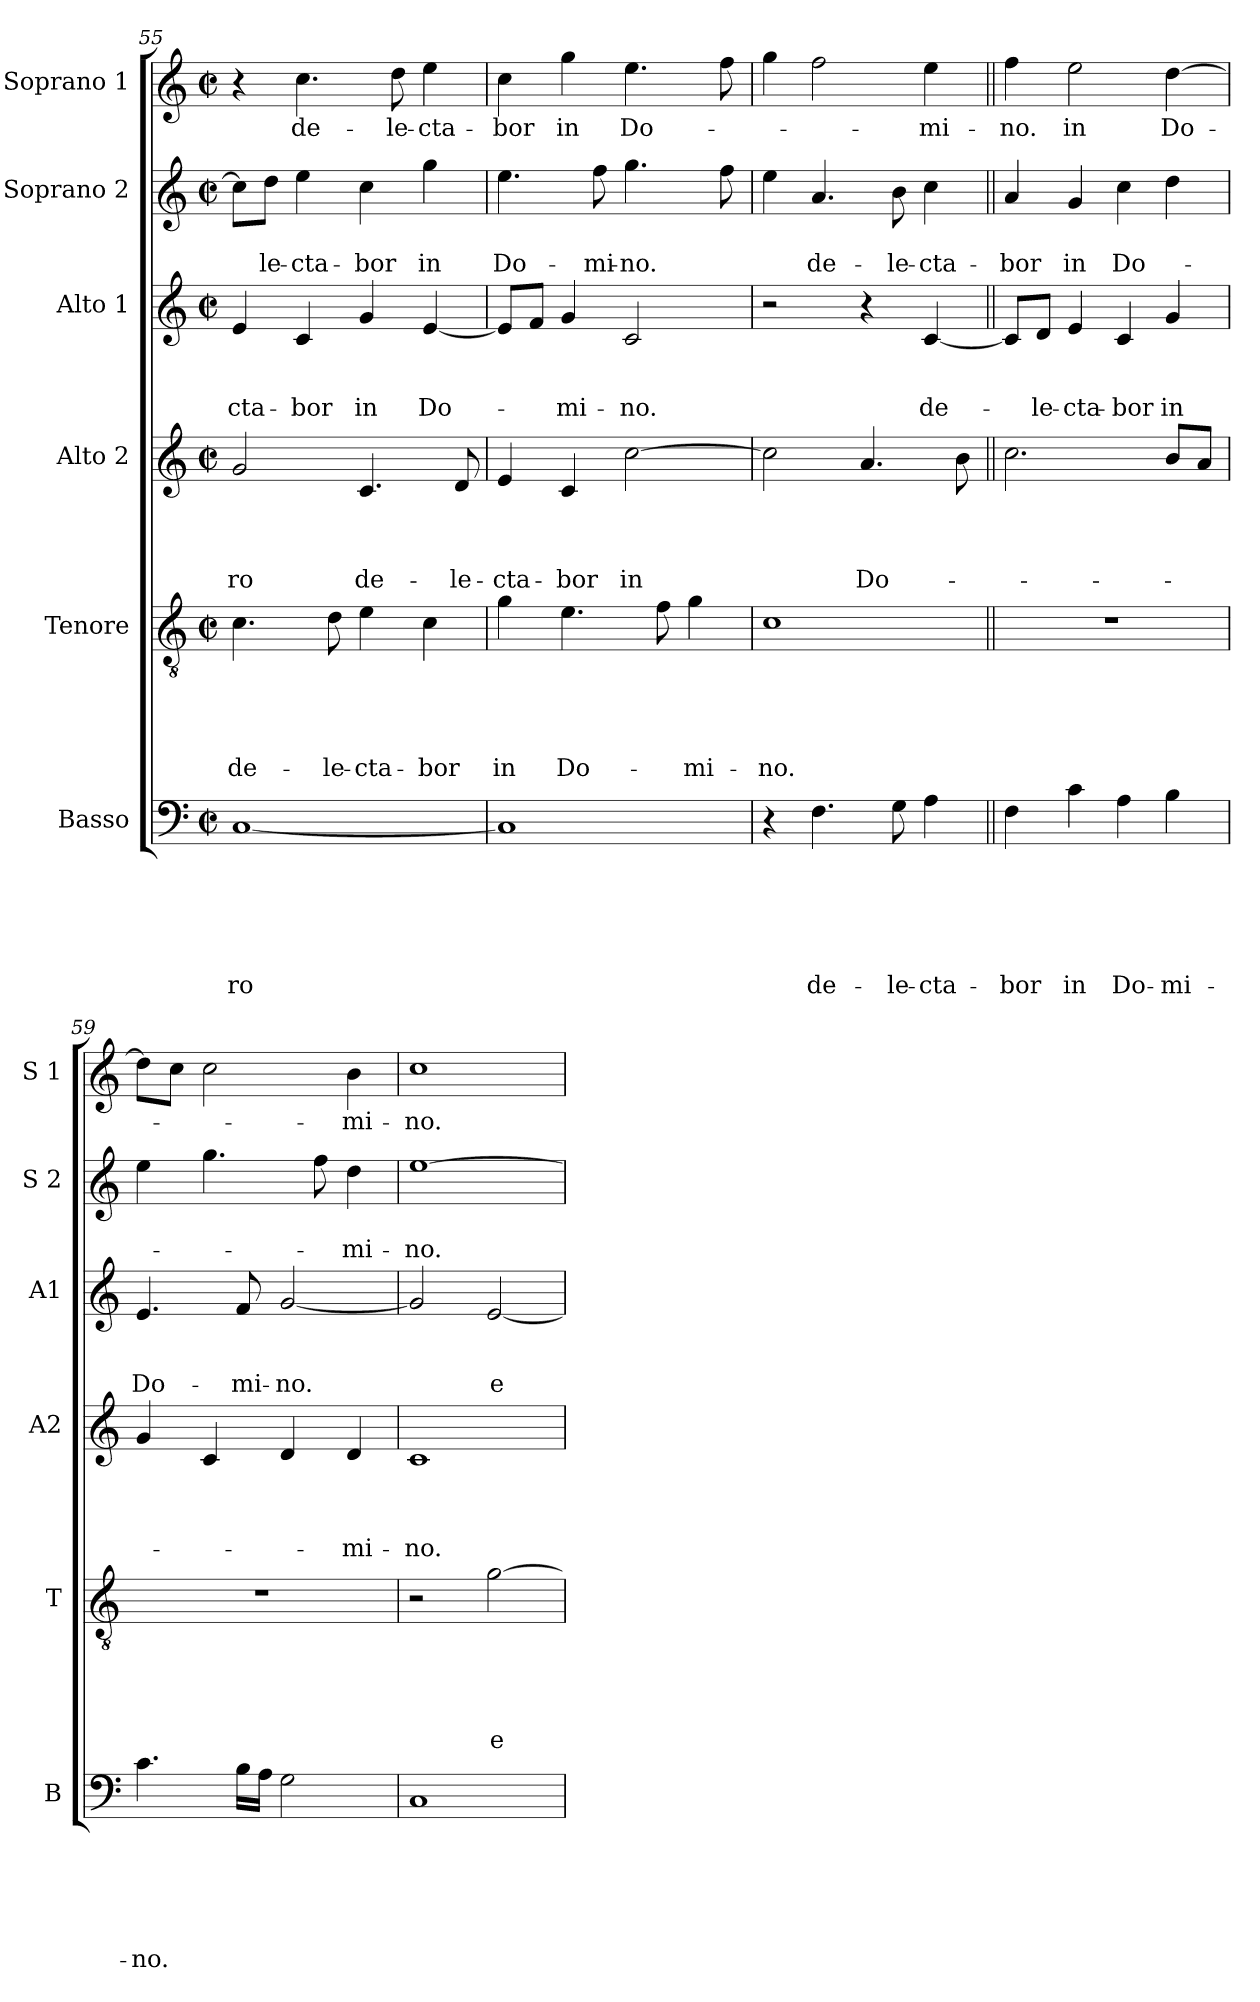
**kern	**text	**text	**text	**text	**text	**text	**kern	**text	**text	**text	**text	**text	**kern	**text	**text	**text	**text	**kern	**text	**text	**text	**kern	**text	**text	**kern	**text
*part6	*part6	*part6	*part6	*part6	*part6	*part6	*part5	*part5	*part5	*part5	*part5	*part5	*part4	*part4	*part4	*part4	*part4	*part3	*part3	*part3	*part3	*part2	*part2	*part2	*part1	*part1
*staff6	*staff6	*staff6	*staff6	*staff6	*staff6	*staff6	*staff5	*staff5	*staff5	*staff5	*staff5	*staff5	*staff4	*staff4	*staff4	*staff4	*staff4	*staff3	*staff3	*staff3	*staff3	*staff2	*staff2	*staff2	*staff1	*staff1
*I"Basso	*	*	*	*	*	*	*I"Tenore	*	*	*	*	*	*I"Alto 2	*	*	*	*	*I"Alto 1	*	*	*	*I"Soprano 2	*	*	*I"Soprano 1	*
*I'B	*	*	*	*	*	*	*I'T	*	*	*	*	*	*I'A2	*	*	*	*	*I'A1	*	*	*	*I'S 2	*	*	*I'S 1	*
*clefF4	*	*	*	*	*	*	*clefGv2	*	*	*	*	*	*clefG2	*	*	*	*	*clefG2	*	*	*	*clefG2	*	*	*clefG2	*
*k[]	*	*	*	*	*	*	*k[]	*	*	*	*	*	*k[]	*	*	*	*	*k[]	*	*	*	*k[]	*	*	*k[]	*
*C:	*	*	*	*	*	*	*C:	*	*	*	*	*	*C:	*	*	*	*	*C:	*	*	*	*C:	*	*	*C:	*
*M2/2	*	*	*	*	*	*	*M2/2	*	*	*	*	*	*M2/2	*	*	*	*	*M2/2	*	*	*	*M2/2	*	*	*M2/2	*
*met(c|)	*	*	*	*	*	*	*met(c|)	*	*	*	*	*	*met(c|)	*	*	*	*	*met(c|)	*	*	*	*met(c|)	*	*	*met(c|)	*
=55	=55	=55	=55	=55	=55	=55	=55	=55	=55	=55	=55	=55	=55	=55	=55	=55	=55	=55	=55	=55	=55	=55	=55	=55	=55	=55
!	!	!	!	!	!	!LO:LY:b	!	!	!	!	!	!LO:LY:b	!	!	!	!	!LO:LY:b	!	!	!	!LO:LY:b	!	!	!	!	!
[<1C	.	.	.	.	.	-ro	4.c\	.	.	.	.	de-	2g/	.	.	.	-ro	4e/	.	.	-cta-	8cc\L]	.	.	4r	.
!	!	!	!	!	!	!	!	!	!	!	!	!	!	!	!	!	!	!	!	!	!	!	!	!LO:LY:b	!	!
.	.	.	.	.	.	.	.	.	.	.	.	.	.	.	.	.	.	.	.	.	.	8dd\J	.	-le-	.	.
!	!	!	!	!	!	!	!	!	!	!	!	!	!	!	!	!	!	!	!	!	!LO:LY:b	!	!	!LO:LY:b:rj	!	!LO:LY:b
.	.	.	.	.	.	.	.	.	.	.	.	.	.	.	.	.	.	4c/	.	.	-bor	4ee\	.	-cta-	4.cc\	de-
!	!	!	!	!	!	!	!	!	!	!	!	!LO:LY:b	!	!	!	!	!	!	!	!	!	!	!	!	!	!
.	.	.	.	.	.	.	8d\	.	.	.	.	-le-	.	.	.	.	.	.	.	.	.	.	.	.	.	.
!	!	!	!	!	!	!	!	!	!	!	!	!LO:LY:b:rj	!	!	!	!	!LO:LY:b	!	!	!	!LO:LY:b	!	!	!LO:LY:b	!	!
.	.	.	.	.	.	.	4e\	.	.	.	.	-cta-	4.c/	.	.	.	de-	4g/	.	.	in	4cc\	.	-bor	.	.
!	!	!	!	!	!	!	!	!	!	!	!	!	!	!	!	!	!	!	!	!	!	!	!	!	!	!LO:LY:b
.	.	.	.	.	.	.	.	.	.	.	.	.	.	.	.	.	.	.	.	.	.	.	.	.	8dd\	-le-
!	!	!	!	!	!	!	!	!	!	!	!	!LO:LY:b	!	!	!	!	!	!	!	!	!LO:LY:b	!	!	!LO:LY:b	!	!LO:LY:b:rj
.	.	.	.	.	.	.	4c\	.	.	.	.	-bor	.	.	.	.	.	[<4e/	.	.	Do-	4gg\	.	in	4ee\	-cta-
!	!	!	!	!	!	!	!	!	!	!	!	!	!	!	!	!	!LO:LY:b	!	!	!	!	!	!	!	!	!
.	.	.	.	.	.	.	.	.	.	.	.	.	8d/	.	.	.	-le-	.	.	.	.	.	.	.	.	.
=56	=56	=56	=56	=56	=56	=56	=56	=56	=56	=56	=56	=56	=56	=56	=56	=56	=56	=56	=56	=56	=56	=56	=56	=56	=56	=56
!	!	!	!	!	!	!	!	!	!	!	!	!LO:LY:b	!	!	!	!	!LO:LY:b	!	!	!	!	!	!	!LO:LY:b	!	!LO:LY:b
1C]	.	.	.	.	.	.	4g\	.	.	.	.	in	4e/	.	.	.	-cta-	8e/L]	.	.	.	4.ee\	.	Do-	4cc\	-bor
.	.	.	.	.	.	.	.	.	.	.	.	.	.	.	.	.	.	8f/J	.	.	.	.	.	.	.	.
!	!	!	!	!	!	!	!	!	!	!	!	!LO:LY:b	!	!	!	!	!LO:LY:b	!	!	!	!LO:LY:b	!	!	!	!	!LO:LY:b
.	.	.	.	.	.	.	4.e\	.	.	.	.	Do-	4c/	.	.	.	-bor	4g/	.	.	-mi-	.	.	.	4gg\	in
!	!	!	!	!	!	!	!	!	!	!	!	!	!	!	!	!	!	!	!	!	!	!	!	!LO:LY:b	!	!
.	.	.	.	.	.	.	.	.	.	.	.	.	.	.	.	.	.	.	.	.	.	8ff\	.	-mi-	.	.
!	!	!	!	!	!	!	!	!	!	!	!	!	!	!	!	!	!LO:LY:b	!	!	!	!LO:LY:b	!	!	!LO:LY:b	!	!LO:LY:b
.	.	.	.	.	.	.	.	.	.	.	.	.	[>2cc\	.	.	.	in	2c/	.	.	-no.	4.gg\	.	-no.	4.ee\	Do-
.	.	.	.	.	.	.	8f\	.	.	.	.	.	.	.	.	.	.	.	.	.	.	.	.	.	.	.
!	!	!	!	!	!	!	!	!	!	!	!	!LO:LY:b	!	!	!	!	!	!	!	!	!	!	!	!	!	!
.	.	.	.	.	.	.	4g\	.	.	.	.	-mi-	.	.	.	.	.	.	.	.	.	.	.	.	.	.
.	.	.	.	.	.	.	.	.	.	.	.	.	.	.	.	.	.	.	.	.	.	8ff\	.	.	8ff\	.
=57	=57	=57	=57	=57	=57	=57	=57	=57	=57	=57	=57	=57	=57	=57	=57	=57	=57	=57	=57	=57	=57	=57	=57	=57	=57	=57
!	!	!	!	!	!	!	!	!	!	!	!	!LO:LY:b	!	!	!	!	!	!	!	!	!	!	!	!	!	!
4r	.	.	.	.	.	.	1c	.	.	.	.	-no.	2cc\]	.	.	.	.	2r	.	.	.	4ee\	.	.	4gg\	.
!	!	!	!	!	!	!LO:LY:b	!	!	!	!	!	!	!	!	!	!	!	!	!	!	!	!	!	!LO:LY:b	!	!
4.F\	.	.	.	.	.	de-	.	.	.	.	.	.	.	.	.	.	.	.	.	.	.	4.a/	.	de-	2ff\	.
!	!	!	!	!	!	!	!	!	!	!	!	!	!	!	!	!	!LO:LY:b	!	!	!	!	!	!	!	!	!
.	.	.	.	.	.	.	.	.	.	.	.	.	4.a/	.	.	.	Do-	4r	.	.	.	.	.	.	.	.
!	!	!	!	!	!	!LO:LY:b	!	!	!	!	!	!	!	!	!	!	!	!	!	!	!	!	!	!LO:LY:b	!	!
8G\	.	.	.	.	.	-le-	.	.	.	.	.	.	.	.	.	.	.	.	.	.	.	8b\	.	-le-	.	.
!	!	!	!	!	!	!LO:LY:b:rj	!	!	!	!	!	!	!	!	!	!	!	!	!	!	!LO:LY:b	!	!	!LO:LY:b:rj	!	!LO:LY:b
4A\	.	.	.	.	.	-cta-	.	.	.	.	.	.	.	.	.	.	.	[<4c/	.	.	de-	4cc\	.	-cta-	4ee\	-mi-
.	.	.	.	.	.	.	.	.	.	.	.	.	8b\	.	.	.	.	.	.	.	.	.	.	.	.	.
!!LO:LB:g=z
=58||	=58||	=58||	=58||	=58||	=58||	=58||	=58||	=58||	=58||	=58||	=58||	=58||	=58||	=58||	=58||	=58||	=58||	=58||	=58||	=58||	=58||	=58||	=58||	=58||	=58||	=58||
!	!	!	!	!	!	!LO:LY:b	!	!	!	!	!	!	!	!	!	!	!	!	!	!	!	!	!	!LO:LY:b	!	!LO:LY:b
4F\	.	.	.	.	.	-bor	1r	.	.	.	.	.	2.cc\	.	.	.	.	8c/L]	.	.	.	4a/	.	-bor	4ff\	-no.
!	!	!	!	!	!	!	!	!	!	!	!	!	!	!	!	!	!	!	!	!	!LO:LY:b	!	!	!	!	!
.	.	.	.	.	.	.	.	.	.	.	.	.	.	.	.	.	.	8d/J	.	.	-le-	.	.	.	.	.
!	!	!	!	!	!	!LO:LY:b	!	!	!	!	!	!	!	!	!	!	!	!	!	!	!LO:LY:b	!	!	!LO:LY:b	!	!LO:LY:b
4c\	.	.	.	.	.	in	.	.	.	.	.	.	.	.	.	.	.	4e/	.	.	-cta-	4g/	.	in	2ee\	in
!	!	!	!	!	!	!LO:LY:b	!	!	!	!	!	!	!	!	!	!	!	!	!	!	!LO:LY:b	!	!	!LO:LY:b	!	!
4A\	.	.	.	.	.	Do-	.	.	.	.	.	.	.	.	.	.	.	4c/	.	.	-bor	4cc\	.	Do-	.	.
!	!	!	!	!	!	!LO:LY:b	!	!	!	!	!	!	!	!	!	!	!	!	!	!	!LO:LY:b	!	!	!	!	!LO:LY:b
4B\	.	.	.	.	.	-mi-	.	.	.	.	.	.	8b/L	.	.	.	.	4g/	.	.	in	4dd\	.	.	[>4dd\	Do-
.	.	.	.	.	.	.	.	.	.	.	.	.	8a/J	.	.	.	.	.	.	.	.	.	.	.	.	.
=59	=59	=59	=59	=59	=59	=59	=59	=59	=59	=59	=59	=59	=59	=59	=59	=59	=59	=59	=59	=59	=59	=59	=59	=59	=59	=59
!	!	!	!	!	!	!LO:LY:b	!	!	!	!	!	!	!	!	!	!	!	!	!	!	!LO:LY:b	!	!	!	!	!
4.c\	.	.	.	.	.	-no.	1r	.	.	.	.	.	4g/	.	.	.	.	4.e/	.	.	Do-	4ee\	.	.	8dd\L]	.
.	.	.	.	.	.	.	.	.	.	.	.	.	.	.	.	.	.	.	.	.	.	.	.	.	8cc\J	.
.	.	.	.	.	.	.	.	.	.	.	.	.	4c/	.	.	.	.	.	.	.	.	4.gg\	.	.	2cc\	.
!	!	!	!	!	!	!	!	!	!	!	!	!	!	!	!	!	!	!	!	!	!LO:LY:b	!	!	!	!	!
16B\LL	.	.	.	.	.	.	.	.	.	.	.	.	.	.	.	.	.	8f/	.	.	-mi-	.	.	.	.	.
16A\JJ	.	.	.	.	.	.	.	.	.	.	.	.	.	.	.	.	.	.	.	.	.	.	.	.	.	.
!	!	!	!	!	!	!	!	!	!	!	!	!	!	!	!	!	!	!	!	!	!LO:LY:b	!	!	!	!	!
2G\	.	.	.	.	.	.	.	.	.	.	.	.	4d/	.	.	.	.	[<2g/	.	.	-no.	.	.	.	.	.
.	.	.	.	.	.	.	.	.	.	.	.	.	.	.	.	.	.	.	.	.	.	8ff\	.	.	.	.
!	!	!	!	!	!	!	!	!	!	!	!	!	!	!	!	!	!LO:LY:b	!	!	!	!	!	!	!LO:LY:b	!	!LO:LY:b
.	.	.	.	.	.	.	.	.	.	.	.	.	4d/	.	.	.	-mi-	.	.	.	.	4dd\	.	-mi-	4b\	-mi-
=60	=60	=60	=60	=60	=60	=60	=60	=60	=60	=60	=60	=60	=60	=60	=60	=60	=60	=60	=60	=60	=60	=60	=60	=60	=60	=60
!	!	!	!	!	!	!	!	!	!	!	!	!	!	!	!	!	!LO:LY:b	!	!	!	!	!	!	!LO:LY:b	!	!LO:LY:b
1C	.	.	.	.	.	.	2r	.	.	.	.	.	1c	.	.	.	-no.	2g/]	.	.	.	[>1ee	.	-no.	1cc	-no.
!	!	!	!	!	!	!	!	!	!	!	!	!LO:LY:b	!	!	!	!	!	!	!	!	!LO:LY:b	!	!	!	!	!
.	.	.	.	.	.	.	[>2g\	.	.	.	.	e-	.	.	.	.	.	[<2e/	.	.	e-	.	.	.	.	.
=	=	=	=	=	=	=	=	=	=	=	=	=	=	=	=	=	=	=	=	=	=	=	=	=	=	=
*-	*-	*-	*-	*-	*-	*-	*-	*-	*-	*-	*-	*-	*-	*-	*-	*-	*-	*-	*-	*-	*-	*-	*-	*-	*-	*-
